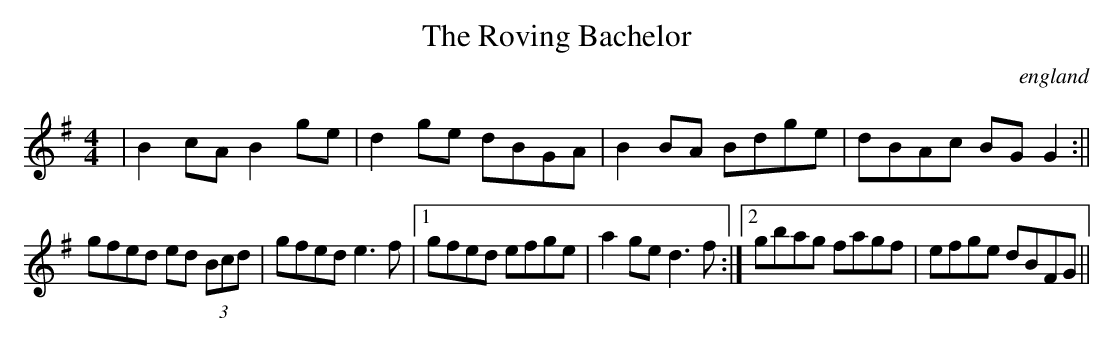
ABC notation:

X:1
T:Roving Bachelor, The
O:england
M:4/4
L:1/8
K:G
|B2 cA B2 ge|d2 ge dBGA|B2 BA Bdge|dBAc BG G2:||
gfed ed (3Bcd|gfed e3 f|1gfed efge|a2 ge d3 f:|2gbag fagf|efge dBFG||
